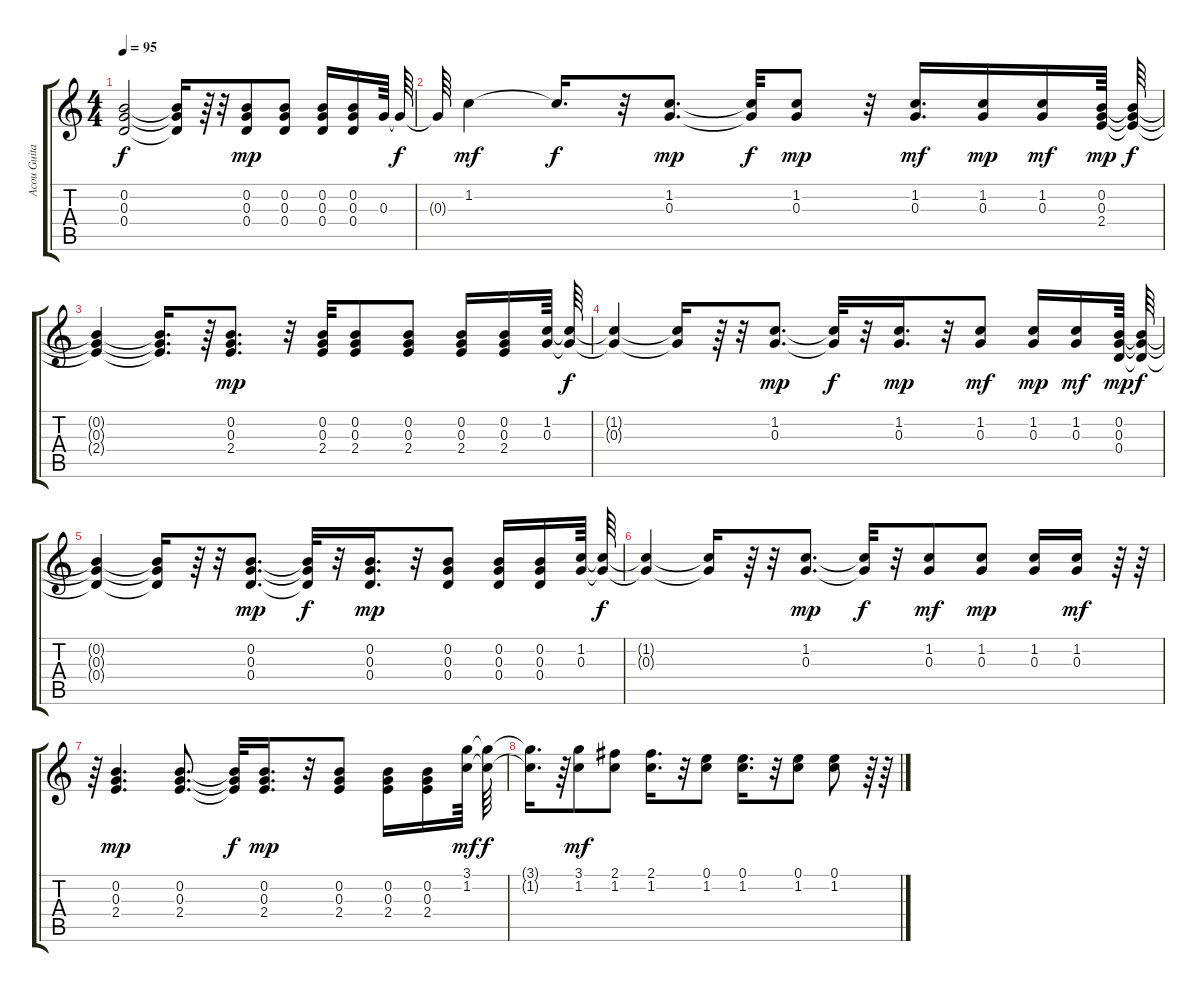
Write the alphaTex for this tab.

\track ("Acou Guitar" "Acou Guita") {instrument acousticguitarsteel}
\staff {score tabs}
\tuning (E4 B3 G3 D3 A2 E2) {hide}
\ts (4 4)
\tempo 95
\clef g2
\ks c
(0.2{t} 0.3{t} 0.4{t}).2{dy f} (0.2{t} 0.3{t} 0.4{t}).16 r.64 r.32 (0.2 0.3 0.4).8{dy mp} (0.2 0.3 0.4).8 (0.2 0.3 0.4).16 (0.2 0.3 0.4).16 0.3.64 0.3{t}.64{dy f} |
0.3{t}.64 1.2.4{dy mf} 1.2{t}.16{d dy f} r.32 (1.2 0.3).8{d dy mp} (1.2{t} 0.3{t}).32{dy f} (1.2 0.3).8{dy mp} r.32 (1.2 0.3).16{d dy mf} (1.2 0.3).16{dy mp} (1.2 0.3).16{dy mf} (0.2 0.3 2.4).64{dy mp} (0.2{t} 0.3{t} 2.4{t}).64{dy f} |
(0.2{t} 0.3{t} 2.4{t}).4 (0.2{t} 0.3{t} 2.4{t}).16{d} r.64 (0.2 0.3 2.4).8{d dy mp} r.32 (0.2 0.3 2.4).32 (0.2 0.3 2.4).8 (0.2 0.3 2.4).8 (0.2 0.3 2.4).16 (0.2 0.3 2.4).16 (1.2 0.3).64 (1.2{t} 0.3{t}).64{dy f} |
(1.2{t} 0.3{t}).4 (1.2{t} 0.3{t}).16 r.64 r.32 (1.2 0.3).8{d dy mp} (1.2{t} 0.3{t}).32{dy f} r.32 (1.2 0.3).16{d dy mp} r.32 (1.2 0.3).8{dy mf} (1.2 0.3).16{dy mp} (1.2 0.3).16{dy mf} (0.2 0.3 0.4).64{dy mp} (0.2{t} 0.3{t} 0.4{t}).64{dy f} |
(0.2{t} 0.3{t} 0.4{t}).4 (0.2{t} 0.3{t} 0.4{t}).16 r.64 r.32 (0.2 0.3 0.4).8{d dy mp} (0.2{t} 0.3{t} 0.4{t}).32{dy f} r.32 (0.2 0.3 0.4).16{d dy mp} r.32 (0.2 0.3 0.4).8 (0.2 0.3 0.4).16 (0.2 0.3 0.4).16 (1.2 0.3).64 (1.2{t} 0.3{t}).64{dy f} |
(1.2{t} 0.3{t}).4 (1.2{t} 0.3{t}).16 r.64 r.32 (1.2 0.3).8{d dy mp} (1.2{t} 0.3{t}).32{dy f} r.32 (1.2 0.3).8{dy mf} (1.2 0.3).8{dy mp} (1.2 0.3).16 (1.2 0.3).16{dy mf} r.64 r.64 |
r.64 (0.2 0.3 2.4).4{d dy mp} (0.2 0.3 2.4).8{d} (0.2{t} 0.3{t} 2.4{t}).32{dy f} (0.2 0.3 2.4).16{d dy mp} r.32 (0.2 0.3 2.4).8 (0.2 0.3 2.4).16 (0.2 0.3 2.4).16 (3.1 1.2).64{dy mf} (3.1{t} 1.2{t}).64{dy f} |
(3.1{t} 1.2{t}).16{d} r.64 (3.1 1.2).8{dy mf} (2.1 1.2).8 (2.1 1.2).16{d} r.32 (0.1 1.2).8 (0.1 1.2).16{d} r.32 (0.1 1.2).8 (0.1 1.2).8 r.64 r.64
